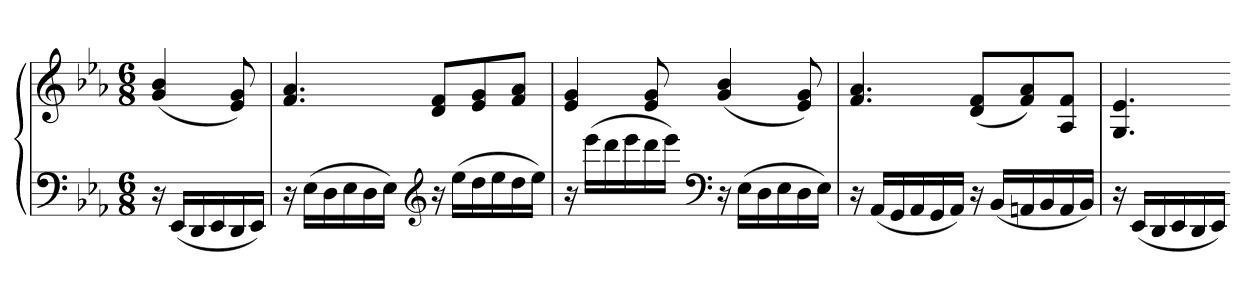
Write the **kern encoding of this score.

**kern	**kern
*part1	*part1
*staff2	*staff1
*clefF4	*clefG2
*k[b-e-a-]	*k[b-e-a-]
*E-:	*E-:
*M6/8	*M6/8
=	=
16r	(4g 4b-
(16EE-LL	.
16DD	.
16EE-	.
16DD	8e- 8g)
16EE-JJ)	.
=25	=25
16r	4.f 4.a-
(16E-LL	.
16D	.
16E-	.
16D	.
16E-JJ)	.
*clefG2	*
16r	8d 8fL
(16ee-LL	.
16dd	8e- 8g
16ee-	.
16dd	8f 8a-J
16ee-JJ)	.
=26	=26
16r	4e- 4g
(16eee-LL	.
16ddd	.
16eee-	.
16ddd	8e- 8g
16eee-JJ)	.
*clefF4	*
16r	(4g 4b-
(16E-LL	.
16D	.
16E-	.
16D	8e- 8g)
16E-JJ)	.
=27	=27
16r	4.f 4.a-
(16AA-LL	.
16GG	.
16AA-	.
16GG	.
16AA-JJ)	.
16r	(8d 8fL
(16BB-LL	.
16AAn	8f 8a-)
16BB-	.
16AA	8A- 8fJ
16BB-JJ)	.
=28	=28
16r	4.G 4.e-
(16EE-LL	.
16DD	.
16EE-	.
16DD	.
16EE-JJ)	.
=-	=-
*-	*-
